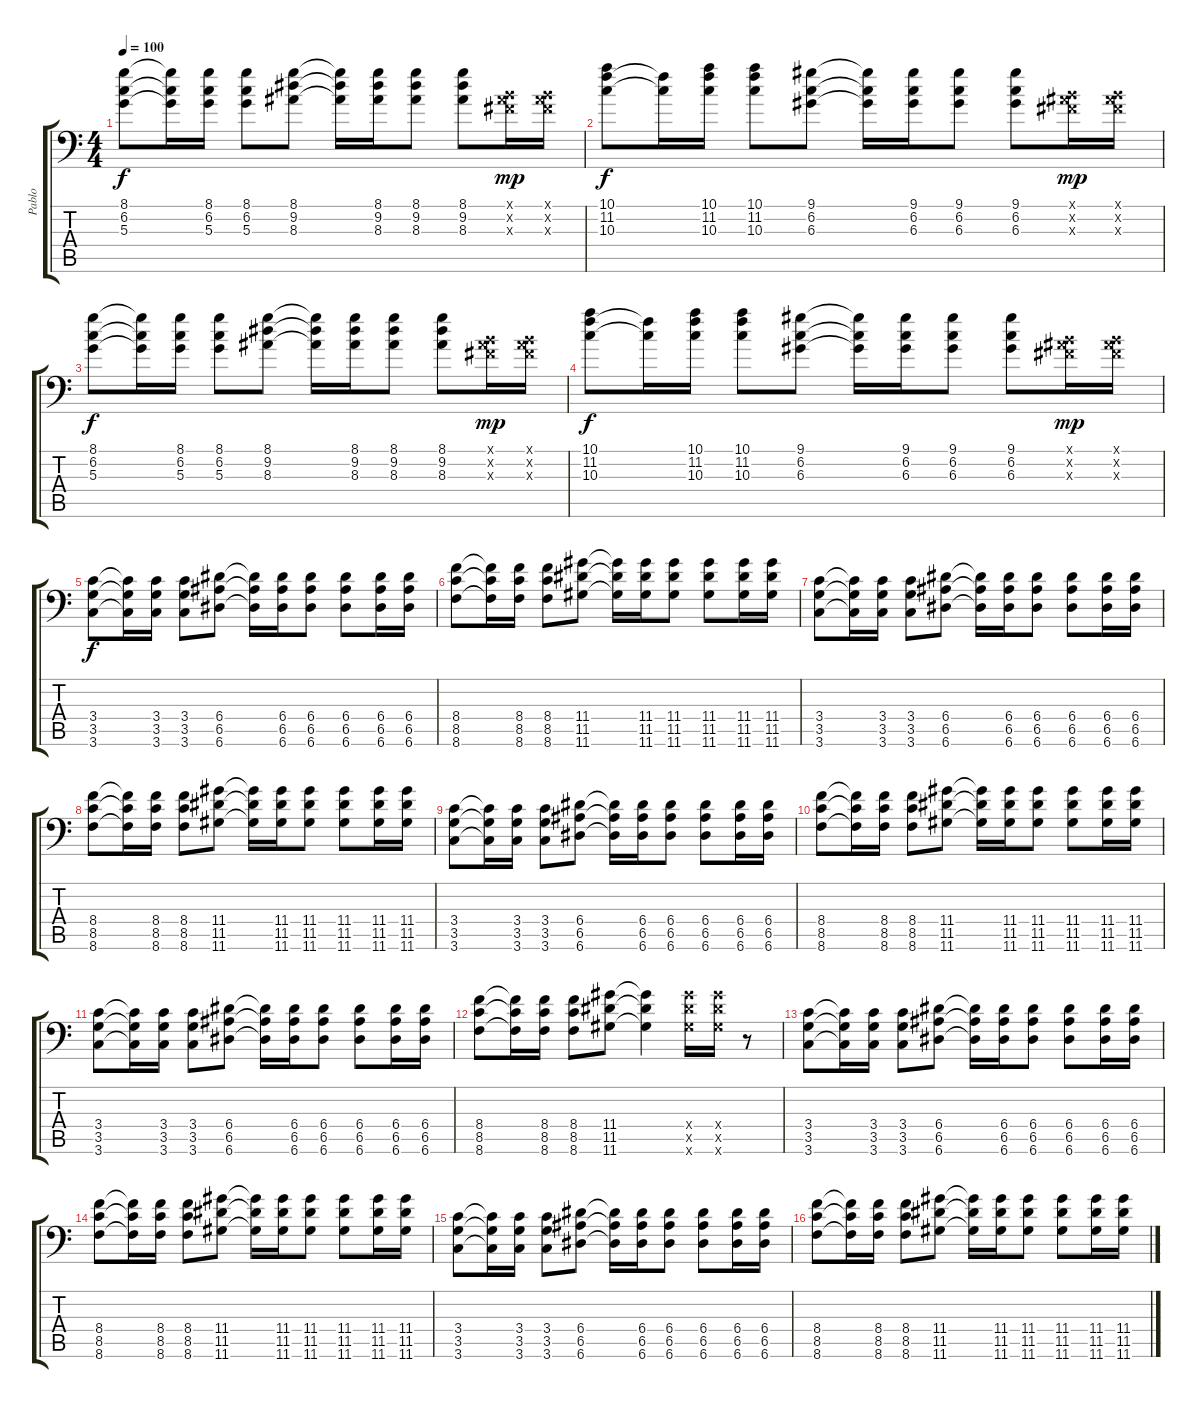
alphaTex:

\track ("Pablo" "Pablo") {instrument electricguitarclean}
\staff {score tabs}
\tuning (B3 Gb3 D3 A2 E2 A1) {hide}
\ts (4 4)
\tempo 100
\clef f4
\ks c
(8.1 6.2 5.3).8{dy f volume 11 instrument acousticguitarsteel} (8.1{t} 6.2{t} 5.3{t}).16 (8.1 6.2 5.3).16 (8.1 6.2 5.3).8 (8.1 9.2 8.3).8 (8.1{t} 9.2{t} 8.3{t}).16 (8.1 9.2 8.3).16 (8.1 9.2 8.3).8 (8.1 9.2 8.3).8 (0.1{x} 0.2{x} 8.3{x}).16{dy mp} (0.1{x} 0.2{x} 8.3{x}).16 |
(10.1 11.2 10.3).8{dy f} (11.2{t} 10.3{t}).16 (10.1 11.2 10.3).16 (10.1 11.2 10.3).8 (9.1 6.2 6.3).8 (9.1{t} 6.2{t} 6.3{t}).16 (9.1 6.2 6.3).16 (9.1 6.2 6.3).8 (9.1 6.2 6.3).8 (0.1{x} 0.2{x} 8.3{x}).16{dy mp} (0.1{x} 0.2{x} 8.3{x}).16 |
(8.1 6.2 5.3).8{dy f} (8.1{t} 6.2{t} 5.3{t}).16 (8.1 6.2 5.3).16 (8.1 6.2 5.3).8 (8.1 9.2 8.3).8 (8.1{t} 9.2{t} 8.3{t}).16 (8.1 9.2 8.3).16 (8.1 9.2 8.3).8 (8.1 9.2 8.3).8 (0.1{x} 0.2{x} 8.3{x}).16{dy mp} (0.1{x} 0.2{x} 8.3{x}).16 |
(10.1 11.2 10.3).8{dy f} (11.2{t} 10.3{t}).16 (10.1 11.2 10.3).16 (10.1 11.2 10.3).8 (9.1 6.2 6.3).8 (9.1{t} 6.2{t} 6.3{t}).16 (9.1 6.2 6.3).16 (9.1 6.2 6.3).8 (9.1 6.2 6.3).8 (0.1{x} 0.2{x} 8.3{x}).16{dy mp} (0.1{x} 0.2{x} 8.3{x}).16 |
(3.4 3.5 3.6).8{dy f instrument electricguitarclean} (3.4{t} 3.5{t} 3.6{t}).16 (3.4 3.5 3.6).16 (3.4 3.5 3.6).8 (6.4 6.5 6.6).8 (6.4{t} 6.5{t} 6.6{t}).16 (6.4 6.5 6.6).16 (6.4 6.5 6.6).8 (6.4 6.5 6.6).8 (6.4 6.5 6.6).16 (6.4 6.5 6.6).16 |
(8.4 8.5 8.6).8 (8.4{t} 8.5{t} 8.6{t}).16 (8.4 8.5 8.6).16 (8.4 8.5 8.6).8 (11.4 11.5 11.6).8 (11.4{t} 11.5{t} 11.6{t}).16 (11.4 11.5 11.6).16 (11.4 11.5 11.6).8 (11.4 11.5 11.6).8 (11.4 11.5 11.6).16 (11.4 11.5 11.6).16 |
(3.4 3.5 3.6).8 (3.4{t} 3.5{t} 3.6{t}).16 (3.4 3.5 3.6).16 (3.4 3.5 3.6).8 (6.4 6.5 6.6).8 (6.4{t} 6.5{t} 6.6{t}).16 (6.4 6.5 6.6).16 (6.4 6.5 6.6).8 (6.4 6.5 6.6).8 (6.4 6.5 6.6).16 (6.4 6.5 6.6).16 |
(8.4 8.5 8.6).8 (8.4{t} 8.5{t} 8.6{t}).16 (8.4 8.5 8.6).16 (8.4 8.5 8.6).8 (11.4 11.5 11.6).8 (11.4{t} 11.5{t} 11.6{t}).16 (11.4 11.5 11.6).16 (11.4 11.5 11.6).8 (11.4 11.5 11.6).8 (11.4 11.5 11.6).16 (11.4 11.5 11.6).16 |
(3.4 3.5 3.6).8 (3.4{t} 3.5{t} 3.6{t}).16 (3.4 3.5 3.6).16 (3.4 3.5 3.6).8 (6.4 6.5 6.6).8 (6.4{t} 6.5{t} 6.6{t}).16 (6.4 6.5 6.6).16 (6.4 6.5 6.6).8 (6.4 6.5 6.6).8 (6.4 6.5 6.6).16 (6.4 6.5 6.6).16 |
(8.4 8.5 8.6).8 (8.4{t} 8.5{t} 8.6{t}).16 (8.4 8.5 8.6).16 (8.4 8.5 8.6).8 (11.4 11.5 11.6).8 (11.4{t} 11.5{t} 11.6{t}).16 (11.4 11.5 11.6).16 (11.4 11.5 11.6).8 (11.4 11.5 11.6).8 (11.4 11.5 11.6).16 (11.4 11.5 11.6).16 |
(3.4 3.5 3.6).8 (3.4{t} 3.5{t} 3.6{t}).16 (3.4 3.5 3.6).16 (3.4 3.5 3.6).8 (6.4 6.5 6.6).8 (6.4{t} 6.5{t} 6.6{t}).16 (6.4 6.5 6.6).16 (6.4 6.5 6.6).8 (6.4 6.5 6.6).8 (6.4 6.5 6.6).16 (6.4 6.5 6.6).16 |
(8.4 8.5 8.6).8 (8.4{t} 8.5{t} 8.6{t}).16 (8.4 8.5 8.6).16 (8.4 8.5 8.6).8 (11.4 11.5 11.6).8 (11.4{t} 11.5{t} 11.6{t}).4 (11.4{x} 11.5{x} 11.6{x}).16 (11.4{x} 11.5{x} 11.6{x}).16 r.8 |
(3.4 3.5 3.6).8 (3.4{t} 3.5{t} 3.6{t}).16 (3.4 3.5 3.6).16 (3.4 3.5 3.6).8 (6.4 6.5 6.6).8 (6.4{t} 6.5{t} 6.6{t}).16 (6.4 6.5 6.6).16 (6.4 6.5 6.6).8 (6.4 6.5 6.6).8 (6.4 6.5 6.6).16 (6.4 6.5 6.6).16 |
(8.4 8.5 8.6).8 (8.4{t} 8.5{t} 8.6{t}).16 (8.4 8.5 8.6).16 (8.4 8.5 8.6).8 (11.4 11.5 11.6).8 (11.4{t} 11.5{t} 11.6{t}).16 (11.4 11.5 11.6).16 (11.4 11.5 11.6).8 (11.4 11.5 11.6).8 (11.4 11.5 11.6).16 (11.4 11.5 11.6).16 |
(3.4 3.5 3.6).8 (3.4{t} 3.5{t} 3.6{t}).16 (3.4 3.5 3.6).16 (3.4 3.5 3.6).8 (6.4 6.5 6.6).8 (6.4{t} 6.5{t} 6.6{t}).16 (6.4 6.5 6.6).16 (6.4 6.5 6.6).8 (6.4 6.5 6.6).8 (6.4 6.5 6.6).16 (6.4 6.5 6.6).16 |
(8.4 8.5 8.6).8 (8.4{t} 8.5{t} 8.6{t}).16 (8.4 8.5 8.6).16 (8.4 8.5 8.6).8 (11.4 11.5 11.6).8 (11.4{t} 11.5{t} 11.6{t}).16 (11.4 11.5 11.6).16 (11.4 11.5 11.6).8 (11.4 11.5 11.6).8 (11.4 11.5 11.6).16 (11.4 11.5 11.6).16
